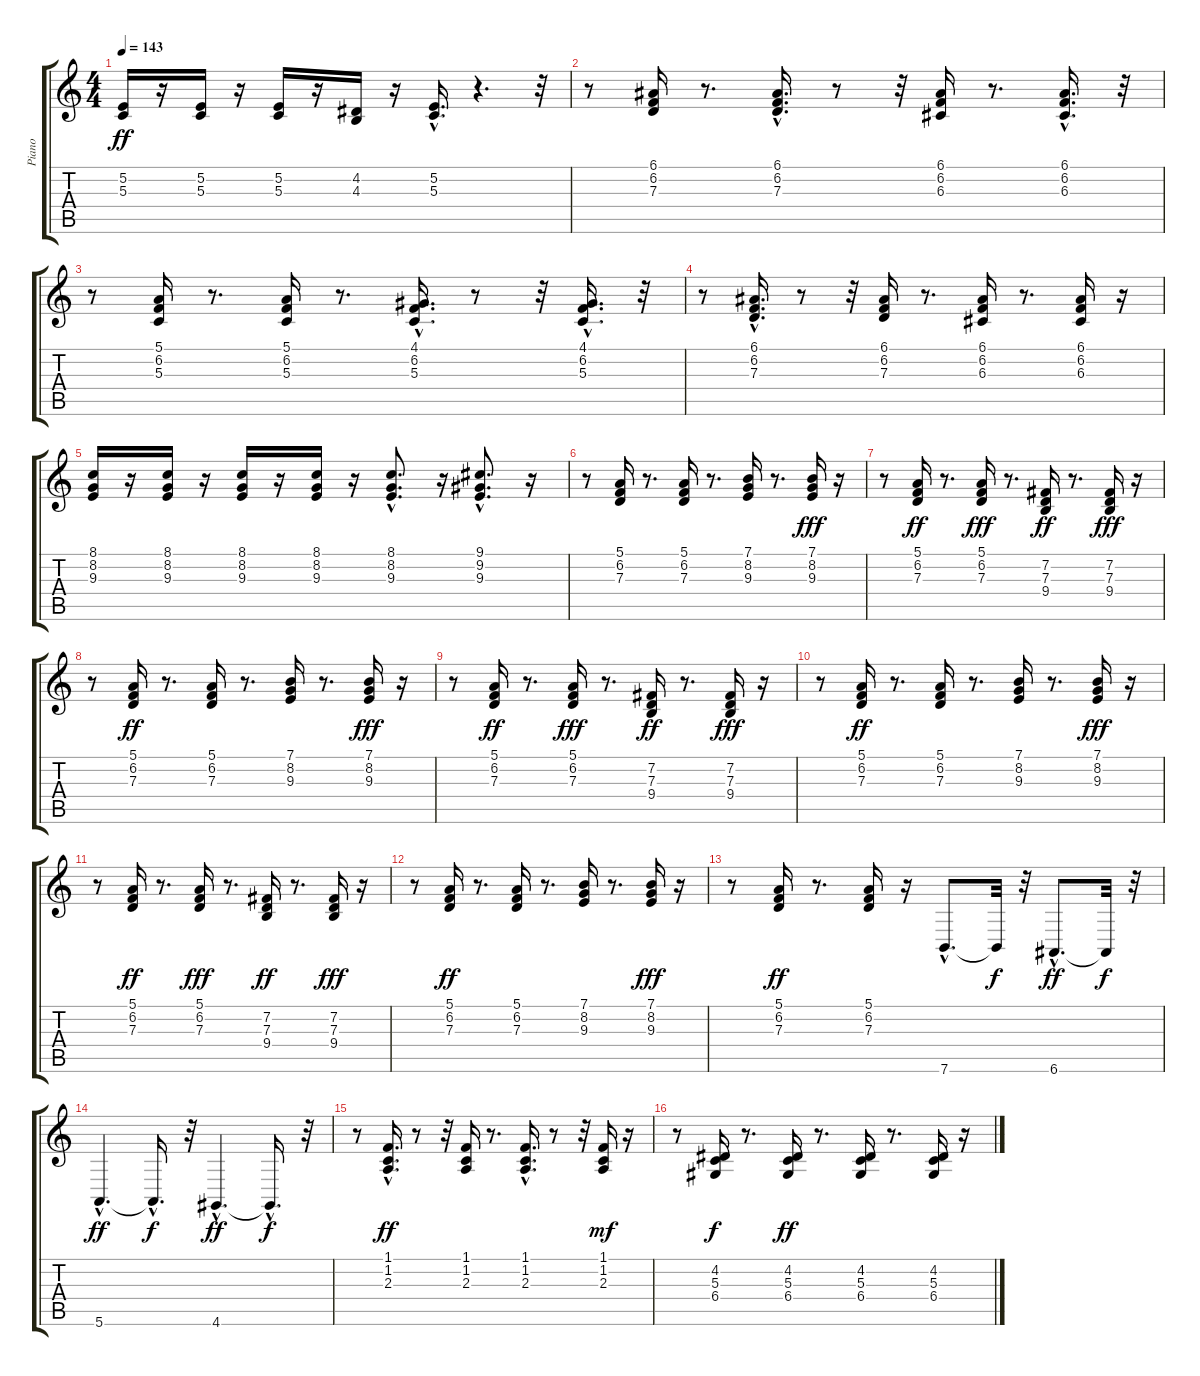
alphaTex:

\track ("Piano" "Piano") {instrument electricgrandpiano}
\staff {score tabs}
\tuning (E4 B3 G3 D3 A2 E2) {hide}
\ts (4 4)
\tempo 143
\clef g2
\ks c
(5.2 5.3).16{dy ff} r.16 (5.2 5.3).16 r.16 (5.2 5.3).16 r.16 (4.2 4.3).16 r.16 (5.2{hac} 5.3).16{d} r.4{d} r.32 |
r.8 (6.1 6.2 7.3).16 r.8{d} (6.1 6.2{hac} 7.3{hac}).16{d} r.8 r.32 (6.1 6.2 6.3).16 r.8{d} (6.1 6.2{hac} 6.3{hac}).16{d} r.32 |
r.8 (5.1 6.2 5.3).16 r.8{d} (5.1 6.2 5.3).16 r.8{d} (4.1{hac} 6.2 5.3).16{d} r.8 r.32 (4.1{hac} 6.2{hac} 5.3{hac}).16{d} r.32 |
r.8 (6.1 6.2 7.3{hac}).16{d} r.8 r.32 (6.1 6.2 7.3).16 r.8{d} (6.1 6.2 6.3).16 r.8{d} (6.1 6.2 6.3).16 r.16 |
(8.1 8.2 9.3).16 r.16 (8.1 8.2 9.3).16 r.16 (8.1 8.2 9.3).16 r.16 (8.1 8.2 9.3).16 r.16 (8.1 8.2{hac} 9.3{hac}).8{d} r.16 (9.1 9.2 9.3{hac}).8{d} r.16 |
r.8 (5.1 6.2 7.3).16 r.8{d} (5.1 6.2 7.3).16 r.8{d} (7.1 8.2 9.3).16 r.8{d} (7.1 8.2 9.3).16{dy fff} r.16 |
r.8 (5.1 6.2 7.3).16{dy ff} r.8{d} (5.1 6.2 7.3).16{dy fff} r.8{d} (7.2 7.3 9.4).16{dy ff} r.8{d} (7.2 7.3 9.4).16{dy fff} r.16 |
r.8 (5.1 6.2 7.3).16{dy ff} r.8{d} (5.1 6.2 7.3).16 r.8{d} (7.1 8.2 9.3).16 r.8{d} (7.1 8.2 9.3).16{dy fff} r.16 |
r.8 (5.1 6.2 7.3).16{dy ff} r.8{d} (5.1 6.2 7.3).16{dy fff} r.8{d} (7.2 7.3 9.4).16{dy ff} r.8{d} (7.2 7.3 9.4).16{dy fff} r.16 |
r.8 (5.1 6.2 7.3).16{dy ff} r.8{d} (5.1 6.2 7.3).16 r.8{d} (7.1 8.2 9.3).16 r.8{d} (7.1 8.2 9.3).16{dy fff} r.16 |
r.8 (5.1 6.2 7.3).16{dy ff} r.8{d} (5.1 6.2 7.3).16{dy fff} r.8{d} (7.2 7.3 9.4).16{dy ff} r.8{d} (7.2 7.3 9.4).16{dy fff} r.16 |
r.8 (5.1 6.2 7.3).16{dy ff} r.8{d} (5.1 6.2 7.3).16 r.8{d} (7.1 8.2 9.3).16 r.8{d} (7.1 8.2 9.3).16{dy fff} r.16 |
r.8 (5.1 6.2 7.3).16{dy ff} r.8{d} (5.1 6.2 7.3).16 r.16 7.6{hac}.8{d} 7.6{t}.32{dy f} r.32 6.6{hac}.8{d dy ff} 6.6{t}.32{dy f} r.32 |
5.6{hac}.4{d dy ff} 5.6{hac t}.16{d dy f} r.32 4.6{hac}.4{d dy ff} 4.6{hac t}.16{d dy f} r.32 |
r.8 (1.1{hac} 1.2 2.3{hac}).16{d dy ff} r.8 r.32 (1.1 1.2 2.3).16 r.8{d} (1.1{hac} 1.2 2.3{hac}).16{d} r.8 r.32 (1.1 1.2 2.3).16{dy mf} r.16 |
r.8 (4.2 5.3 6.4).16{dy f} r.8{d} (4.2 5.3 6.4).16{dy ff} r.8{d} (4.2 5.3 6.4).16 r.8{d} (4.2 5.3 6.4).16 r.16
